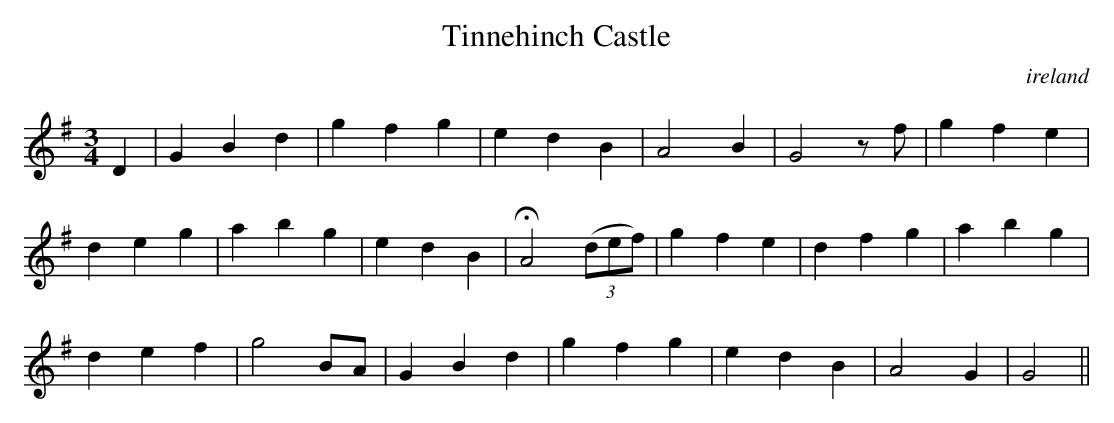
X:1
T:Tinnehinch Castle
O:ireland
M:3/4
K:G
L:1/4
D|G B d|g f g|e d B|A2 B|G2 z/f/|g f e|
d e g|a b g|e d B|HA2 ((3d/e/f/)|g f e|d f g|a b g|
d e f|g2 B/A/|G B d|g f g|e d B|A2 G|G2||
